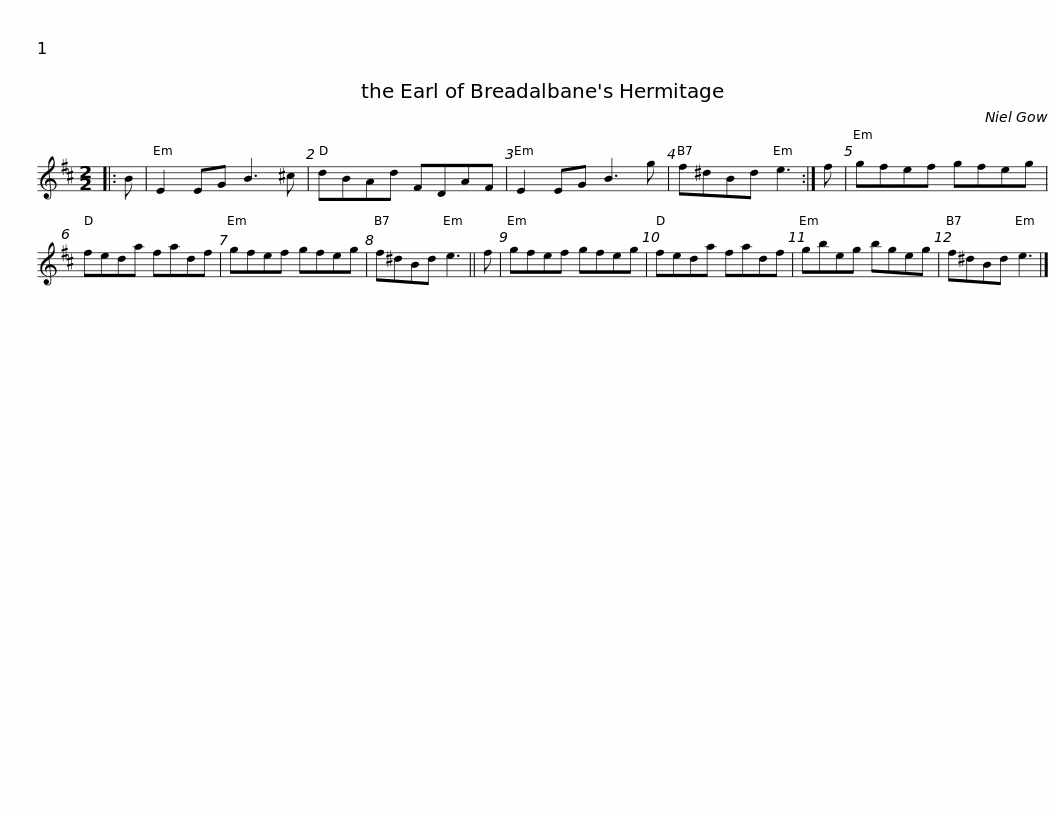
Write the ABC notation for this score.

X:1
L:1/8
M:2/2
I:linebreak $
K:D
V:1 treble
V:1
|: B | E2 EG B3 ^c | dBAd FDAF | E2 EG B3 g | f^dBd e3 :| %5
 f | gfef gfeg |$ feda fadf | gfef gfeg | f^dBd e3 || %10
 f | gfef gfeg | feda fadf |$ gbeg bgeg | f^dBd e3 |] %15
